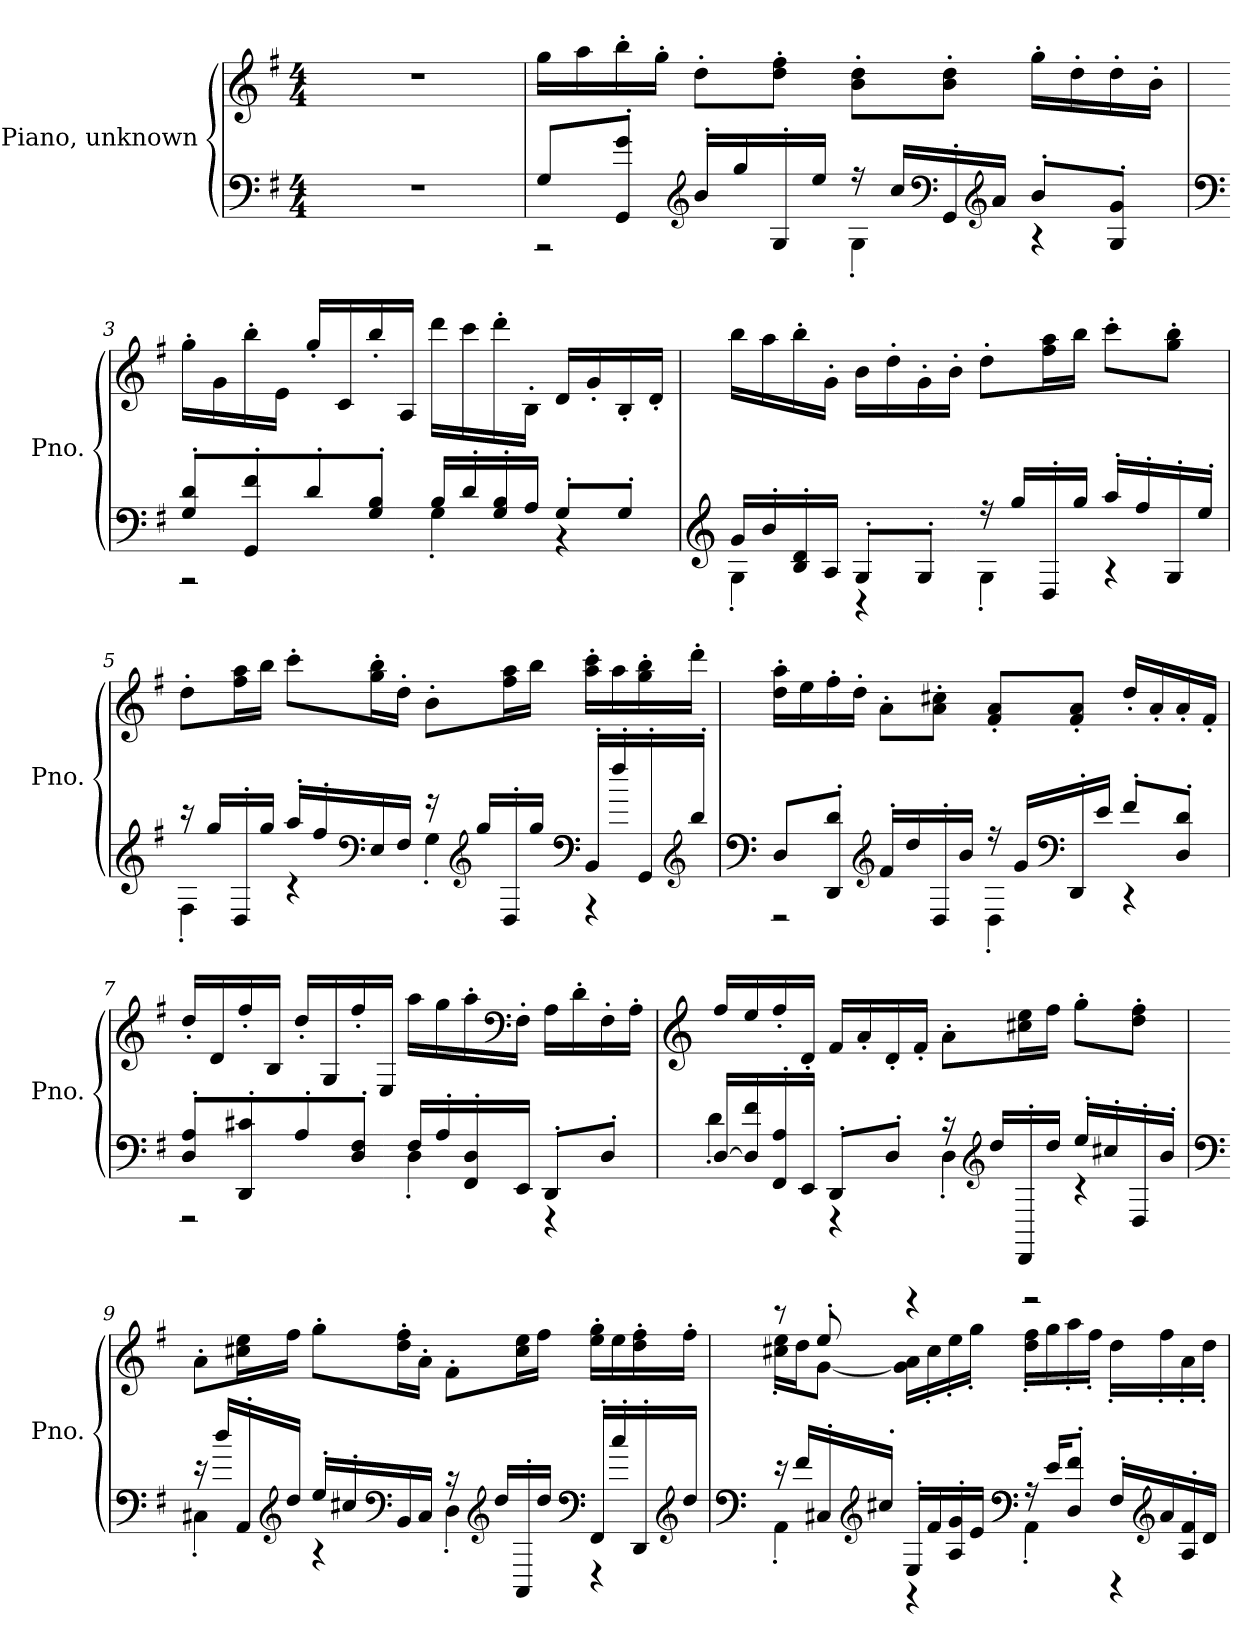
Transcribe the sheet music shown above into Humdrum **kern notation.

**kern	**kern
*part1	*part1
*staff2	*staff1
*I"Piano, unknown	*
*I'Pno.	*
*clefF4	*clefG2
*k[f#]	*k[f#]
*M4/4	*M4/4
*MM120	*MM120
=1	=1
1r	1r
=2	=2
*^	*
8G/L	2r	16gg\LL
.	.	16aa\
8GG/' 8g/'J	.	16bb'\
.	.	16gg'\JJ
*clefG2	*	*
16b'/LL	.	8dd'\L
16gg/	.	.
16G'/	.	8dd\' 8ff#\'J
16ee/JJ	.	.
16r	4G'\	8b\' 8dd\'L
16cc/LL	.	.
*clefF4	*	*
16GG'/	.	8b\' 8dd\'J
*clefG2	*	*
16a/JJ	.	.
8b'/L	4r	16gg'\LL
.	.	16dd'\
8G/' 8g/'J	.	16dd'\
.	.	16b'\JJ
=3	=3	=3
*clefF4	*	*
8G/' 8d/'L	2r	16gg'\LL
.	.	16g\
8GG/' 8f#/'	.	16bb'\
.	.	16e\JJ
8d'/	.	16gg'/LL
.	.	16c/
8G/' 8B/'J	.	16bb'/
.	.	16A/JJ
16B/LL	4G'\	16ddd\LL
16d'/	.	16ccc\
16G/' 16B/'	.	16ddd'\
16A/JJ	.	16B'\JJ
8G'/L	4r	16d/LL
.	.	16g'/
8G'/J	.	16B'/
.	.	16d'/JJ
!!LO:LB:g=z
=4	=4	=4
*clefG2	*	*
16g/LL	4G'\	16bb\LL
16b'/	.	16aa\
16B/' 16d/'	.	16bb'\
16A/JJ	.	16g'\JJ
8G'/L	4r	16b\LL
.	.	16dd'\
8G'/J	.	16g'\
.	.	16b'\JJ
16r	4G'\	8dd'\L
16gg/LL	.	.
16D'/	.	16ff#\ 16aa\L
16gg/JJ	.	16bb\JJ
16aa'/LL	4r	8ccc'\L
16ff#'/	.	.
16G'/	.	8gg\' 8bb\'J
16ee'/JJ	.	.
=5	=5	=5
16r	4F#'\	8dd'\L
16gg/LL	.	.
16D'/	.	16ff#\ 16aa\L
16gg/JJ	.	16bb\JJ
16aa'/LL	4r	8ccc'\L
16ff#'/	.	.
*clefF4	*	*
16E/	.	16gg\' 16bb\'L
16F#/JJ	.	16dd'\JJ
16r	4G'\	8b'\L
*clefG2	*	*
16gg/LL	.	.
16D'/	.	16ff#\ 16aa\L
16gg/JJ	.	16bb\JJ
*clefF4	*	*
16BB'/LL	4r	16aa\' 16ccc\'LL
16ff#'/	.	16aa\
16GG'/	.	16gg\' 16bb\'
*clefG2	*	*
16bb'/JJ	.	16ddd'\JJ
!!LO:LB:g=z
=6	=6	=6
*clefF4	*	*
8D/L	2r	16dd\' 16aa\'LL
.	.	16ee\
8DD/' 8d/'J	.	16ff#'\
.	.	16dd'\JJ
*clefG2	*	*
16f#'/LL	.	8a'\L
16dd/	.	.
16D'/	.	8a\' 8cc#X\'J
16b/JJ	.	.
16r	4D'\	8f#/' 8a/'L
16g/LL	.	.
*clefF4	*	*
16DD'/	.	8f#/' 8a/'J
16e/JJ	.	.
8f#'/L	4r	16dd'/LL
.	.	16a'/
8D/' 8d/'J	.	16a'/
.	.	16f#'/JJ
=7	=7	=7
8D/' 8A/'L	2r	16dd'/LL
.	.	16d/
8DD/' 8c#X/'	.	16ff#'/
.	.	16B/JJ
8A'/	.	16dd'/LL
.	.	16G/
8D/' 8F#/'J	.	16ff#'/
.	.	16E/JJ
16F#/LL	4D'\	16aa\LL
16A'/	.	16gg\
16FF#/' 16D/'	.	16aa'\
*	*	*clefF4
16EE/JJ	.	16F#'\JJ
8DD'/L	4r	16A\LL
.	.	16d'\
8D'/J	.	16F#'\
.	.	16A'\JJ
!!LO:LB:g=z
=8	=8	=8
*	*	*clefG2
[16D/LL	4d'\	16ff#/LL
16D/] 16f#/	.	16ee/
16FF#/' 16A/'	.	16ff#'/
16EE/JJ	.	16d'/JJ
8DD'/L	4r	16f#/LL
.	.	16a'/
8D'/J	.	16d'/
.	.	16f#'/JJ
16r	4D'\	8a'\L
*clefG2	*	*
16dd/LL	.	.
16DD'/	.	16cc#X\ 16ee\L
16dd/JJ	.	16ff#\JJ
16ee'/LL	4r	8gg'\L
16cc#X'/	.	.
16D'/	.	8dd\' 8ff#\'J
16b'/JJ	.	.
!!LO:LB:g=z
=9	=9	=9
*clefF4	*	*
16r	4C#X'\	8a'\L
16dd/LL	.	.
16AA'/	.	16cc#X\ 16ee\L
*clefG2	*	*
16dd/JJ	.	16ff#\JJ
16ee'/LL	4r	8gg'\L
16cc#X'/	.	.
*clefF4	*	*
16BB/	.	16dd\' 16ff#\'L
16C#/JJ	.	16a'\JJ
16r	4D'\	8f#'\L
*clefG2	*	*
16dd/LL	.	.
16AA'/	.	16cc#\ 16ee\L
16dd/JJ	.	16ff#\JJ
*clefF4	*	*
16FF#'/LL	4r	16ee\' 16gg\'LL
16cc#'/	.	16ee\
16DD'/	.	16dd\' 16ff#\'
*clefG2	*	*
16dd/JJ	.	16ff#'\JJ
!!LO:LB:g=z
=10	=10	=10
*clefF4	*	*
*	*	*^
16r	4AA'\	8r	16cc#X\' 16ee\'LL
16f#/LL	.	.	16dd\J
16C#X'/	.	8ee'/	[8g\J
*clefG2	*	*	*
16cc#X'/JJ	.	.	.
16E'/LL	4r	4r	16g\] 16a\LL
16f#/	.	.	16cc#'\
16A/' 16g/'	.	.	16ee'\
16e/JJ	.	.	16gg'\JJ
*clefF4	*	*	*
16r	4AA'\	2r	16dd\' 16ff#\'LL
16e/KL	.	.	16gg\
8D/' 8f#/'J	.	.	16aa'\
.	.	.	16ff#'\JJ
16F#'/LL	4r	.	16dd'\LL
*clefG2	*	*	*
16a/	.	.	16ff#'\
16A/' 16f#/'	.	.	16a'\
16d/JJ	.	.	16dd'\JJ
*v	*v	*	*
*	*v	*v
=	=
*-	*-
